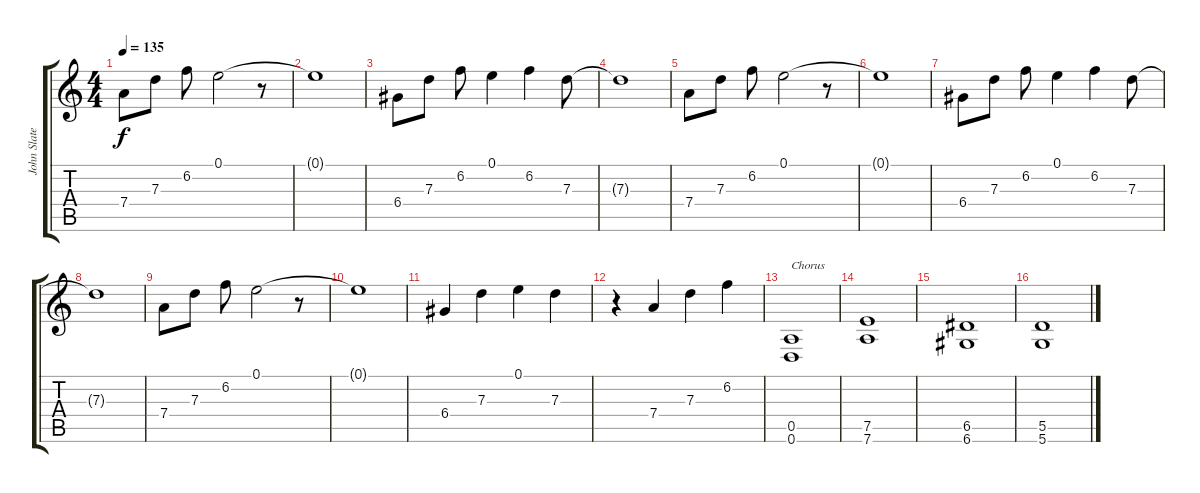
\track ("John Slater" "John Slate") {instrument electricguitarclean}
\staff {score tabs}
\tuning (E4 B3 G3 D3 A2 D2) {hide}
\ts (4 4)
\tempo 135
\clef g2
\ks c
7.4.8{dy f instrument electricguitarclean} 7.3.8 6.2.8 0.1.2 r.8 |
0.1{t}.1 |
6.4.8 7.3.8 6.2.8 0.1.4 6.2.4 7.3.8 |
7.3{t}.1 |
7.4.8{instrument electricguitarclean} 7.3.8 6.2.8 0.1.2 r.8 |
0.1{t}.1 |
6.4.8 7.3.8 6.2.8 0.1.4 6.2.4 7.3.8 |
7.3{t}.1 |
7.4.8{instrument electricguitarclean} 7.3.8 6.2.8 0.1.2 r.8 |
0.1{t}.1 |
6.4.4 7.3.4 0.1.4 7.3.4 |
r.4 7.4.4 7.3.4 6.2.4 |
(0.5 0.6).1{txt "Chorus" instrument distortionguitar} |
(7.5 7.6).1 |
(6.5 6.6).1 |
(5.5 5.6).1
